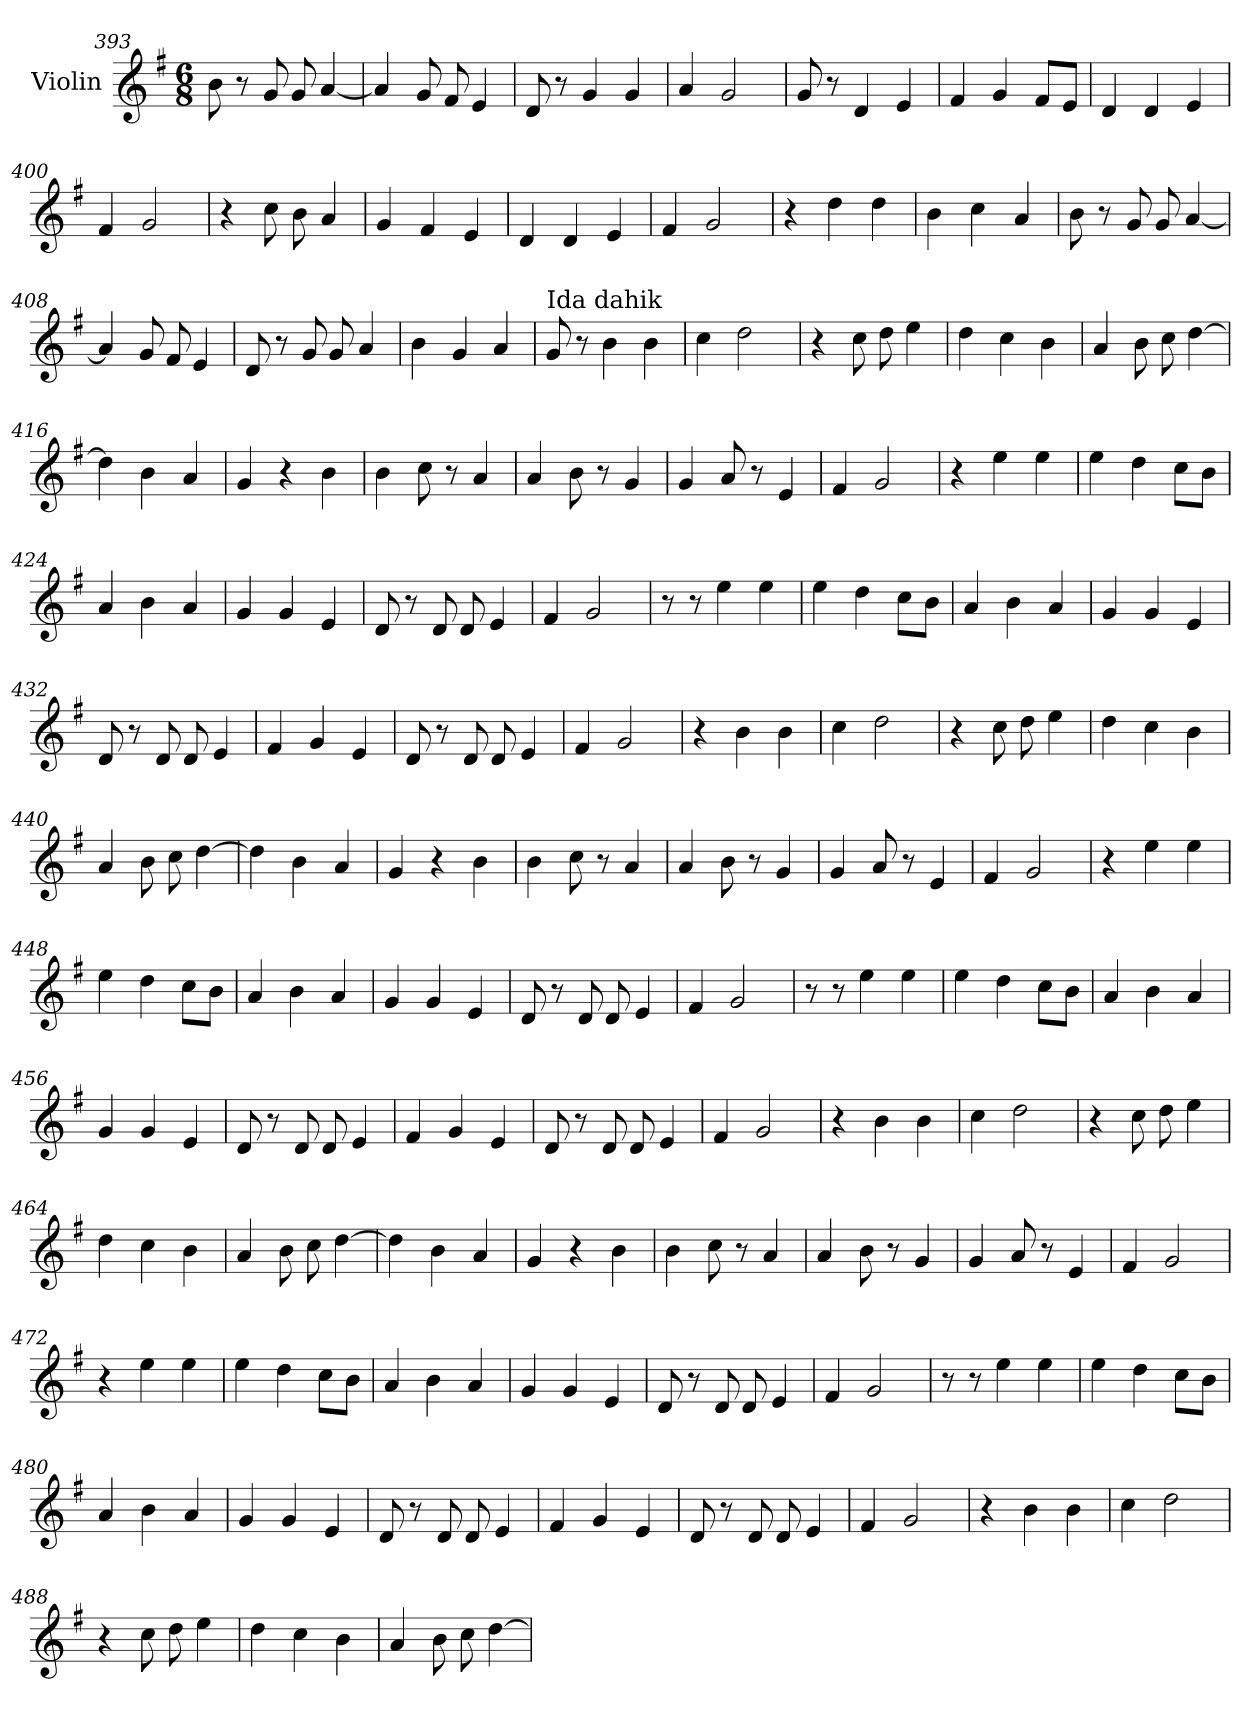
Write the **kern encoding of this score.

**kern
*part1
*staff1
*I"Violin
*clefG2
*k[f#]
*G:
*M6/8
=393
8b\
8r
8g/
8g/
[4a/
=394
4a/]
8g/
8f#/
4e/
=395
8d/
8r
4g/
4g/
=396
4a/
2g/
=397
8g/
8r
4d/
4e/
!!LO:LB:g=z
=398
4f#/
4g/
8f#/L
8e/J
=399
4d/
4d/
4e/
=400
4f#/
2g/
=401
4r
8cc\
8b\
4a/
=402
4g/
4f#/
4e/
=403
4d/
4d/
4e/
=404
4f#/
2g/
!!LO:LB:g=z
=405
4r
4dd\
4dd\
=406
4b\
4cc\
4a/
=407
8b\
8r
8g/
8g/
[4a/
=408
4a/]
8g/
8f#/
4e/
=409
8d/
8r
8g/
8g/
4a/
=410
4b\
4g/
4a/
!!LO:LB:g=z
=411
*MM150
!LO:TX:a:t=Ida dahik
8g/
8r
4b\
4b\
=412
4cc\
2dd\
=413
4r
8cc\
8dd\
4ee\
=414
4dd\
4cc\
4b\
=415
4a/
8b\
8cc\
[4dd\
=416
4dd\]
4b\
4a/
=417
4g/
4r
4b\
!!LO:LB:g=z
=418
4b\
8cc\
8r
4a/
=419
4a/
8b\
8r
4g/
=420
4g/
8a/
8r
4e/
=421
4f#/
2g/
=422
4r
4ee\
4ee\
=423
4ee\
4dd\
8cc\L
8b\J
=424
4a/
4b\
4a/
!!LO:LB:g=z
=425
4g/
4g/
4e/
=426
8d/
8r
8d/
8d/
4e/
=427
4f#/
2g/
=428
8r
8r
4ee\
4ee\
=429
4ee\
4dd\
8cc\L
8b\J
=430
4a/
4b\
4a/
=431
4g/
4g/
4e/
!!LO:PB:g=z
=432
8d/
8r
8d/
8d/
4e/
=433
4f#/
4g/
4e/
=434
8d/
8r
8d/
8d/
4e/
=435
4f#/
2g/
=436
4r
4b\
4b\
=437
4cc\
2dd\
!!LO:LB:g=z
=438
4r
8cc\
8dd\
4ee\
=439
4dd\
4cc\
4b\
=440
4a/
8b\
8cc\
[4dd\
=441
4dd\]
4b\
4a/
=442
4g/
4r
4b\
=443
4b\
8cc\
8r
4a/
=444
4a/
8b\
8r
4g/
!!LO:LB:g=z
=445
4g/
8a/
8r
4e/
=446
4f#/
2g/
=447
4r
4ee\
4ee\
=448
4ee\
4dd\
8cc\L
8b\J
=449
4a/
4b\
4a/
=450
4g/
4g/
4e/
=451
8d/
8r
8d/
8d/
4e/
!!LO:LB:g=z
=452
4f#/
2g/
=453
8r
8r
4ee\
4ee\
=454
4ee\
4dd\
8cc\L
8b\J
=455
4a/
4b\
4a/
=456
4g/
4g/
4e/
=457
8d/
8r
8d/
8d/
4e/
=458
4f#/
4g/
4e/
!!LO:LB:g=z
=459
8d/
8r
8d/
8d/
4e/
=460
4f#/
2g/
=461
4r
4b\
4b\
=462
4cc\
2dd\
=463
4r
8cc\
8dd\
4ee\
=464
4dd\
4cc\
4b\
=465
4a/
8b\
8cc\
[4dd\
!!LO:LB:g=z
=466
4dd\]
4b\
4a/
=467
4g/
4r
4b\
=468
4b\
8cc\
8r
4a/
=469
4a/
8b\
8r
4g/
=470
4g/
8a/
8r
4e/
=471
4f#/
2g/
=472
4r
4ee\
4ee\
!!LO:LB:g=z
=473
4ee\
4dd\
8cc\L
8b\J
=474
4a/
4b\
4a/
=475
4g/
4g/
4e/
=476
8d/
8r
8d/
8d/
4e/
=477
4f#/
2g/
=478
8r
8r
4ee\
4ee\
=479
4ee\
4dd\
8cc\L
8b\J
!!LO:LB:g=z
=480
4a/
4b\
4a/
=481
4g/
4g/
4e/
=482
8d/
8r
8d/
8d/
4e/
=483
4f#/
4g/
4e/
=484
8d/
8r
8d/
8d/
4e/
=485
4f#/
2g/
=486
4r
4b\
4b\
!!LO:PB:g=z
=487
4cc\
2dd\
=488
4r
8cc\
8dd\
4ee\
=489
4dd\
4cc\
4b\
=490
4a/
8b\
8cc\
[4dd\
=
*-
